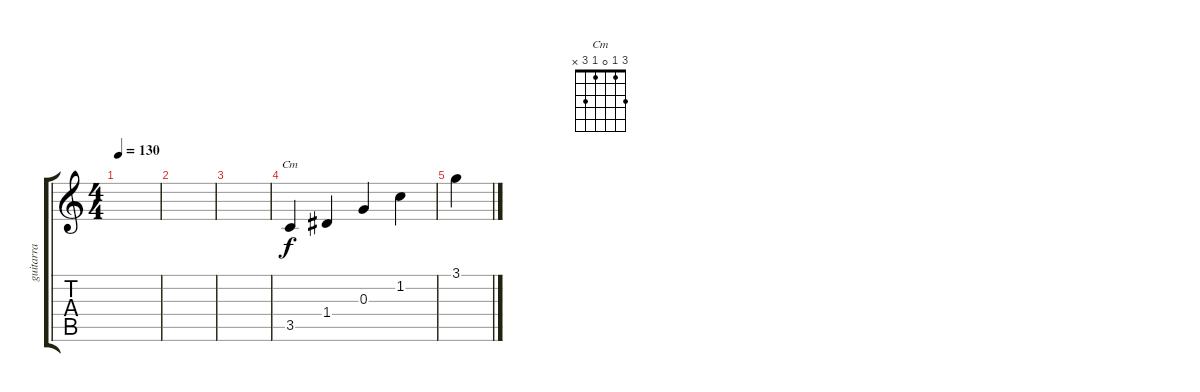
\track ("guitarra" "guitarra") {instrument acousticguitarsteel}
\staff {score tabs}
\tuning (E4 B3 G3 D3 A2 E2) {hide}
\chord ("Cm" 3 1 0 1 3 x)
\ts (4 4)
\tempo 130
\clef g2
\ks c
|
|
|
3.5.4{ch "Cm"} 1.4.4 0.3.4 1.2.4 |
3.1.4
